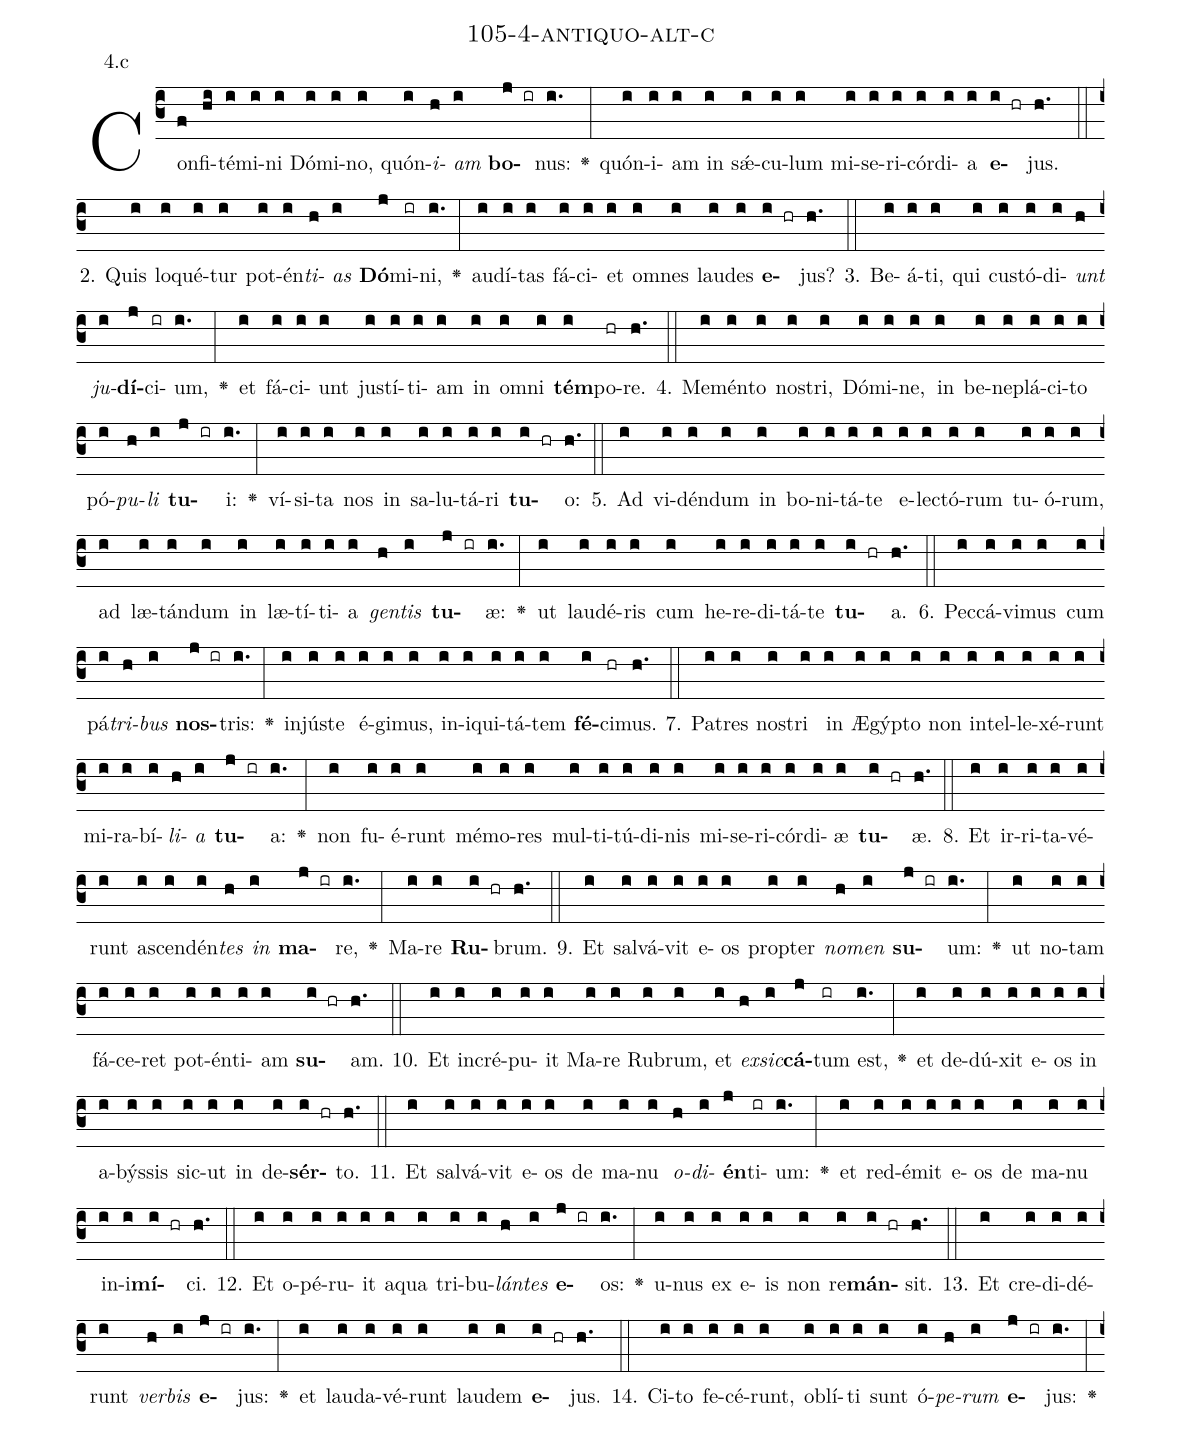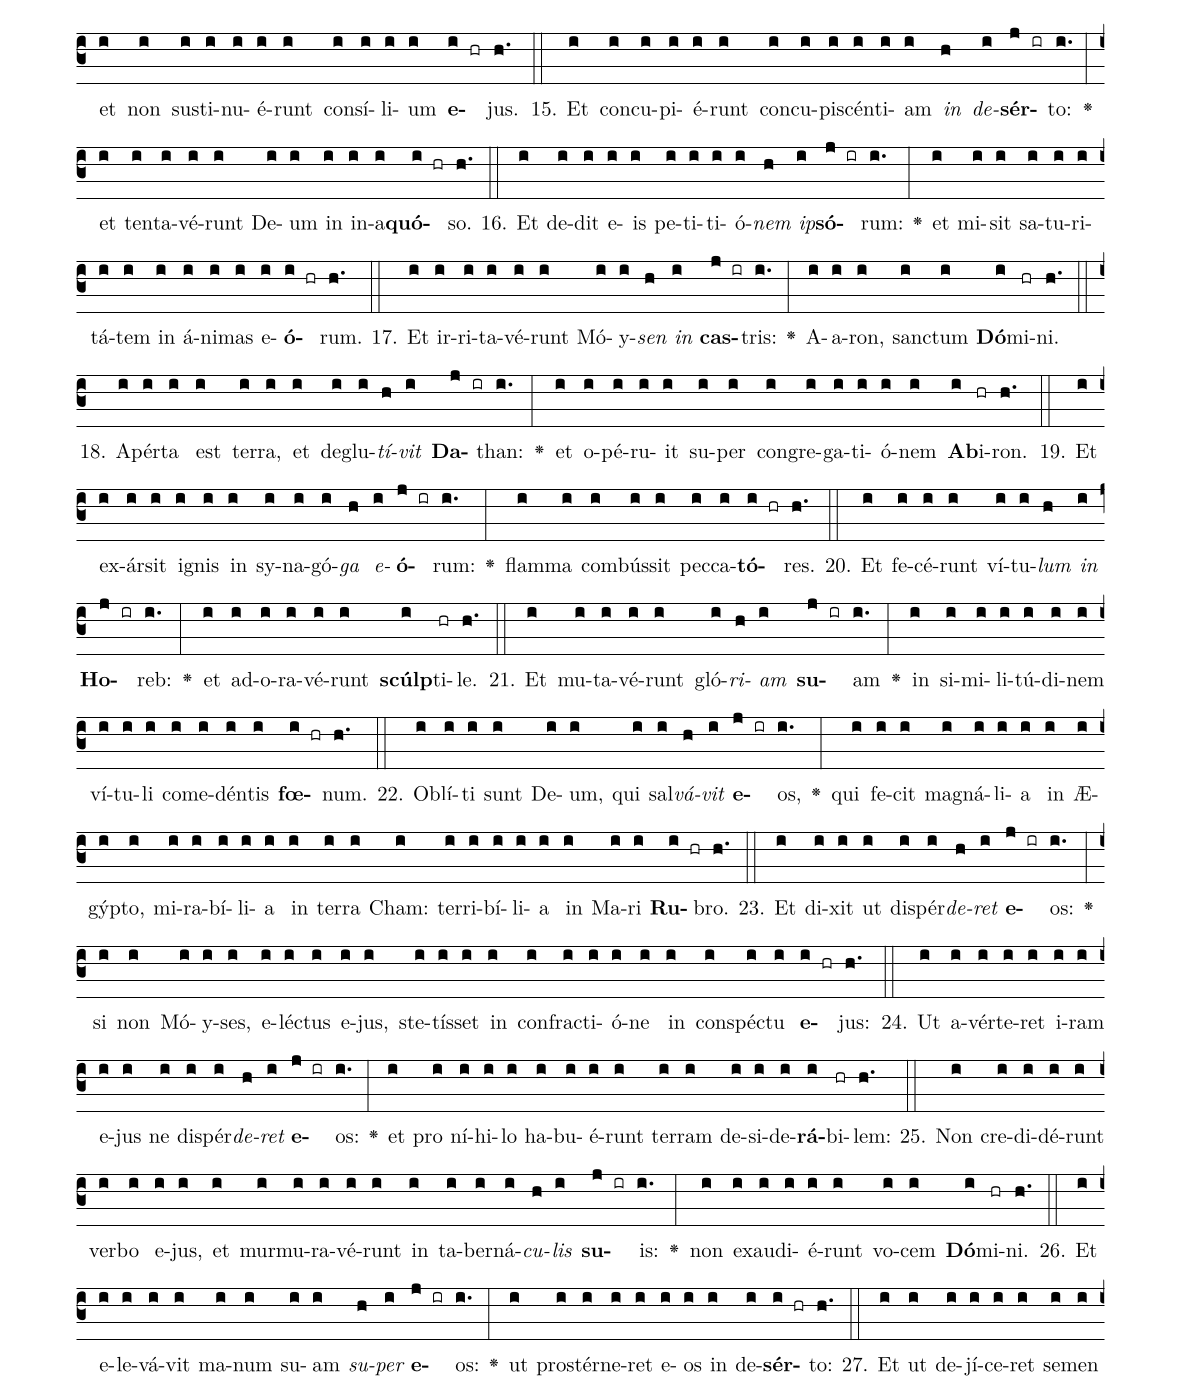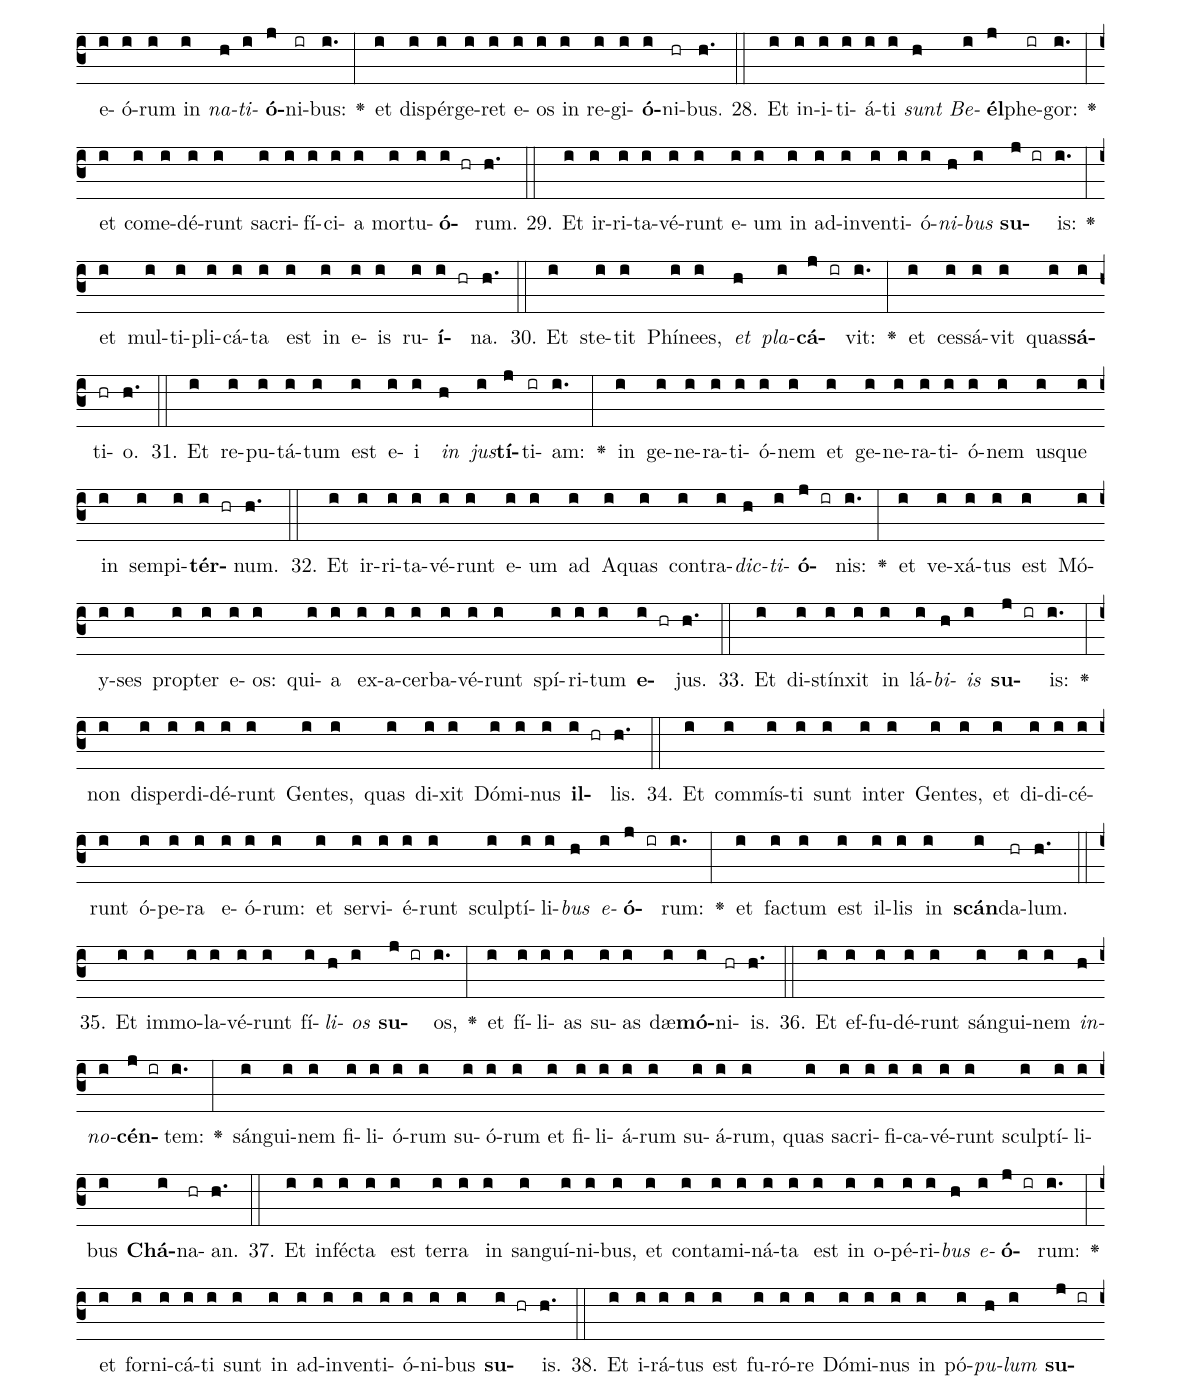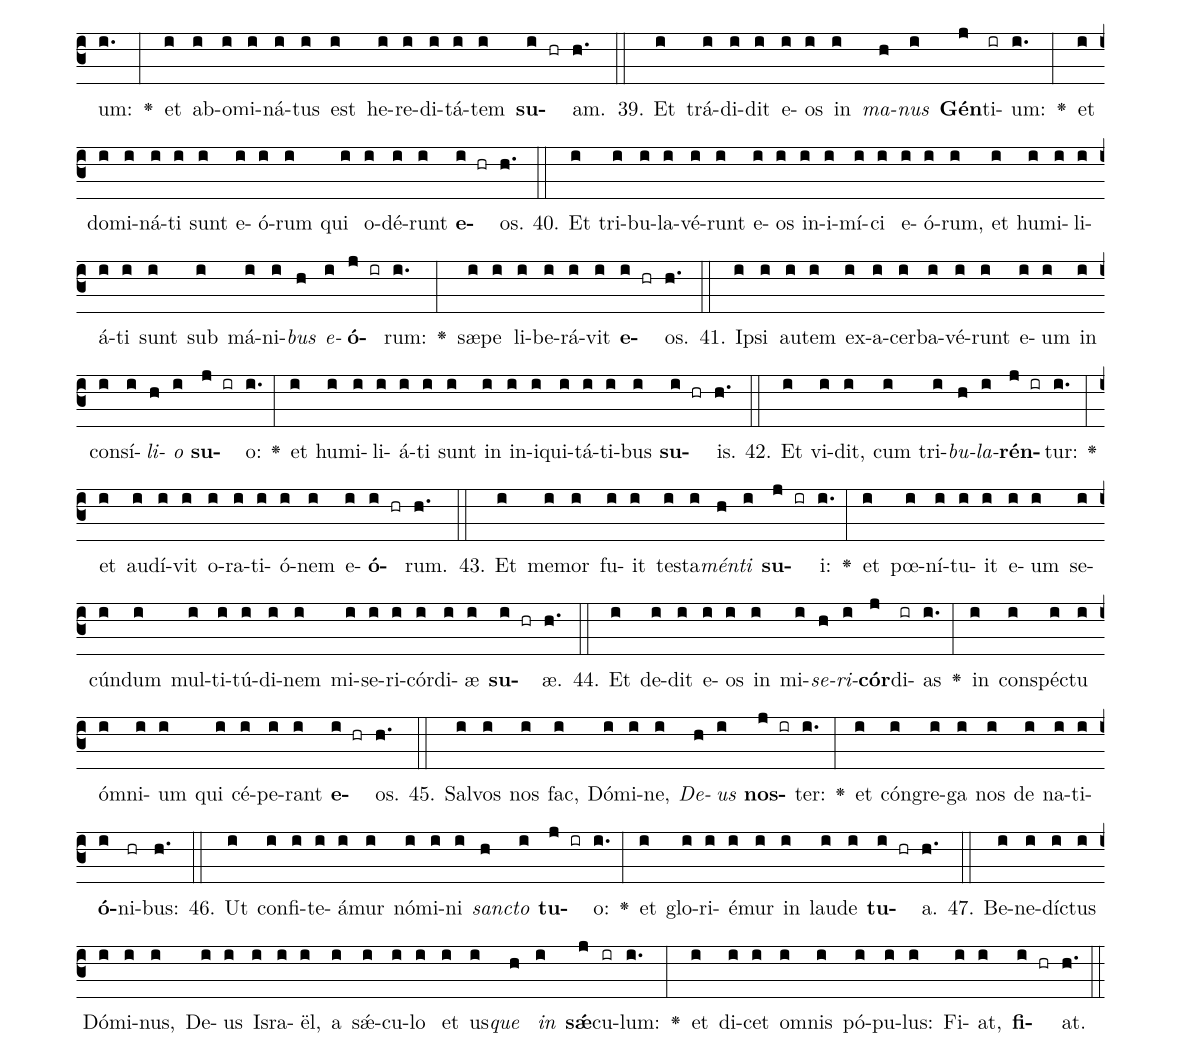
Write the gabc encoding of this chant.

name: 105-4-antiquo-alt-c;
annotation: 4.c;
%%
(c3)Con(f)fi(hi)té(i)mi(i)ni(i) Dó(i)mi(i)no,(i) quón(i)<i>i</i>(h)<i>am</i>(i) <b>bo</b>(j ir)nus:(i.) <v>\greheightstar</v>(:) quón(i)i(i)am(i) in(i) sǽ(i)cu(i)lum(i) mi(i)se(i)ri(i)cór(i)di(i)a(i) <b>e</b>(i hr)jus.(h.) (::)
2. Quis(i) lo(i)qué(i)tur(i) pot(i)én(i)<i>ti</i>(h)<i>as</i>(i) <b>Dó</b>(j)mi(ir)ni,(i.) <v>\greheightstar</v>(:) au(i)dí(i)tas(i) fá(i)ci(i)et(i) om(i)nes(i) lau(i)des(i) <b>e</b>(i hr)jus?(h.) (::)
3. Be(i)á(i)ti,(i) qui(i) cus(i)tó(i)di(i)<i>unt</i>(h) <i>ju</i>(i)<b>dí</b>(j)ci(ir)um,(i.) <v>\greheightstar</v>(:) et(i) fá(i)ci(i)unt(i) jus(i)tí(i)ti(i)am(i) in(i) om(i)ni(i) <b>tém</b>(i)po(hr)re.(h.) (::)
4. Me(i)mén(i)to(i) nos(i)tri,(i) Dó(i)mi(i)ne,(i) in(i) be(i)ne(i)plá(i)ci(i)to(i) pó(i)<i>pu</i>(h)<i>li</i>(i) <b>tu</b>(j ir)i:(i.) <v>\greheightstar</v>(:) ví(i)si(i)ta(i) nos(i) in(i) sa(i)lu(i)tá(i)ri(i) <b>tu</b>(i hr)o:(h.) (::)
5. Ad(i) vi(i)dén(i)dum(i) in(i) bo(i)ni(i)tá(i)te(i) e(i)lec(i)tó(i)rum(i) tu(i)ó(i)rum,(i) ad(i) læ(i)tán(i)dum(i) in(i) læ(i)tí(i)ti(i)a(i) <i>gen</i>(h)<i>tis</i>(i) <b>tu</b>(j ir)æ:(i.) <v>\greheightstar</v>(:) ut(i) lau(i)dé(i)ris(i) cum(i) he(i)re(i)di(i)tá(i)te(i) <b>tu</b>(i hr)a.(h.) (::)
6. Pec(i)cá(i)vi(i)mus(i) cum(i) pá(i)<i>tri</i>(h)<i>bus</i>(i) <b>nos</b>(j ir)tris:(i.) <v>\greheightstar</v>(:) in(i)jús(i)te(i) é(i)gi(i)mus,(i) in(i)i(i)qui(i)tá(i)tem(i) <b>fé</b>(i)ci(hr)mus.(h.) (::)
7. Pa(i)tres(i) nos(i)tri(i) in(i) Æ(i)gýp(i)to(i) non(i) in(i)tel(i)le(i)xé(i)runt(i) mi(i)ra(i)bí(i)<i>li</i>(h)<i>a</i>(i) <b>tu</b>(j ir)a:(i.) <v>\greheightstar</v>(:) non(i) fu(i)é(i)runt(i) mé(i)mo(i)res(i) mul(i)ti(i)tú(i)di(i)nis(i) mi(i)se(i)ri(i)cór(i)di(i)æ(i) <b>tu</b>(i hr)æ.(h.) (::)
8. Et(i) ir(i)ri(i)ta(i)vé(i)runt(i) a(i)scen(i)dén(i)<i>tes</i>(h) <i>in</i>(i) <b>ma</b>(j ir)re,(i.) <v>\greheightstar</v>(:) Ma(i)re(i) <b>Ru</b>(i hr)brum.(h.) (::)
9. Et(i) sal(i)vá(i)vit(i) e(i)os(i) prop(i)ter(i) <i>no</i>(h)<i>men</i>(i) <b>su</b>(j ir)um:(i.) <v>\greheightstar</v>(:) ut(i) no(i)tam(i) fá(i)ce(i)ret(i) pot(i)én(i)ti(i)am(i) <b>su</b>(i hr)am.(h.) (::)
10. Et(i) in(i)cré(i)pu(i)it(i) Ma(i)re(i) Ru(i)brum,(i) et(i) <i>ex</i>(h)<i>sic</i>(i)<b>cá</b>(j)tum(ir) est,(i.) <v>\greheightstar</v>(:) et(i) de(i)dú(i)xit(i) e(i)os(i) in(i) a(i)býs(i)sis(i) sic(i)ut(i) in(i) de(i)<b>sér</b>(i hr)to.(h.) (::)
11. Et(i) sal(i)vá(i)vit(i) e(i)os(i) de(i) ma(i)nu(i) <i>o</i>(h)<i>di</i>(i)<b>én</b>(j)ti(ir)um:(i.) <v>\greheightstar</v>(:) et(i) red(i)é(i)mit(i) e(i)os(i) de(i) ma(i)nu(i) in(i)i(i)<b>mí</b>(i hr)ci.(h.) (::)
12. Et(i) o(i)pé(i)ru(i)it(i) a(i)qua(i) tri(i)bu(i)<i>lán</i>(h)<i>tes</i>(i) <b>e</b>(j ir)os:(i.) <v>\greheightstar</v>(:) u(i)nus(i) ex(i) e(i)is(i) non(i) re(i)<b>mán</b>(i hr)sit.(h.) (::)
13. Et(i) cre(i)di(i)dé(i)runt(i) <i>ver</i>(h)<i>bis</i>(i) <b>e</b>(j ir)jus:(i.) <v>\greheightstar</v>(:) et(i) lau(i)da(i)vé(i)runt(i) lau(i)dem(i) <b>e</b>(i hr)jus.(h.) (::)
14. Ci(i)to(i) fe(i)cé(i)runt,(i) ob(i)lí(i)ti(i) sunt(i) ó(i)<i>pe</i>(h)<i>rum</i>(i) <b>e</b>(j ir)jus:(i.) <v>\greheightstar</v>(:) et(i) non(i) sus(i)ti(i)nu(i)é(i)runt(i) con(i)sí(i)li(i)um(i) <b>e</b>(i hr)jus.(h.) (::)
15. Et(i) con(i)cu(i)pi(i)é(i)runt(i) con(i)cu(i)pi(i)scén(i)ti(i)am(i) <i>in</i>(h) <i>de</i>(i)<b>sér</b>(j ir)to:(i.) <v>\greheightstar</v>(:) et(i) ten(i)ta(i)vé(i)runt(i) De(i)um(i) in(i) in(i)a(i)<b>quó</b>(i hr)so.(h.) (::)
16. Et(i) de(i)dit(i) e(i)is(i) pe(i)ti(i)ti(i)ó(i)<i>nem</i>(h) <i>ip</i>(i)<b>só</b>(j ir)rum:(i.) <v>\greheightstar</v>(:) et(i) mi(i)sit(i) sa(i)tu(i)ri(i)tá(i)tem(i) in(i) á(i)ni(i)mas(i) e(i)<b>ó</b>(i hr)rum.(h.) (::)
17. Et(i) ir(i)ri(i)ta(i)vé(i)runt(i) Mó(i)y(i)<i>sen</i>(h) <i>in</i>(i) <b>cas</b>(j ir)tris:(i.) <v>\greheightstar</v>(:) A(i)a(i)ron,(i) sanc(i)tum(i) <b>Dó</b>(i)mi(hr)ni.(h.) (::)
18. A(i)pér(i)ta(i) est(i) ter(i)ra,(i) et(i) de(i)glu(i)<i>tí</i>(h)<i>vit</i>(i) <b>Da</b>(j ir)than:(i.) <v>\greheightstar</v>(:) et(i) o(i)pé(i)ru(i)it(i) su(i)per(i) con(i)gre(i)ga(i)ti(i)ó(i)nem(i) <b>Ab</b>(i)i(hr)ron.(h.) (::)
19. Et(i) ex(i)ár(i)sit(i) i(i)gnis(i) in(i) sy(i)na(i)gó(i)<i>ga</i>(h) <i>e</i>(i)<b>ó</b>(j ir)rum:(i.) <v>\greheightstar</v>(:) flam(i)ma(i) com(i)bús(i)sit(i) pec(i)ca(i)<b>tó</b>(i hr)res.(h.) (::)
20. Et(i) fe(i)cé(i)runt(i) ví(i)tu(i)<i>lum</i>(h) <i>in</i>(i) <b>Ho</b>(j ir)reb:(i.) <v>\greheightstar</v>(:) et(i) ad(i)o(i)ra(i)vé(i)runt(i) <b>scúlp</b>(i)ti(hr)le.(h.) (::)
21. Et(i) mu(i)ta(i)vé(i)runt(i) gló(i)<i>ri</i>(h)<i>am</i>(i) <b>su</b>(j ir)am(i.) <v>\greheightstar</v>(:) in(i) si(i)mi(i)li(i)tú(i)di(i)nem(i) ví(i)tu(i)li(i) com(i)e(i)dén(i)tis(i) <b>fœ</b>(i hr)num.(h.) (::)
22. Ob(i)lí(i)ti(i) sunt(i) De(i)um,(i) qui(i) sal(i)<i>vá</i>(h)<i>vit</i>(i) <b>e</b>(j ir)os,(i.) <v>\greheightstar</v>(:) qui(i) fe(i)cit(i) ma(i)gná(i)li(i)a(i) in(i) Æ(i)gýp(i)to,(i) mi(i)ra(i)bí(i)li(i)a(i) in(i) ter(i)ra(i) Cham:(i) ter(i)ri(i)bí(i)li(i)a(i) in(i) Ma(i)ri(i) <b>Ru</b>(i hr)bro.(h.) (::)
23. Et(i) di(i)xit(i) ut(i) dis(i)pér(i)<i>de</i>(h)<i>ret</i>(i) <b>e</b>(j ir)os:(i.) <v>\greheightstar</v>(:) si(i) non(i) Mó(i)y(i)ses,(i) e(i)léc(i)tus(i) e(i)jus,(i) ste(i)tís(i)set(i) in(i) con(i)frac(i)ti(i)ó(i)ne(i) in(i) con(i)spéc(i)tu(i) <b>e</b>(i hr)jus:(h.) (::)
24. Ut(i) a(i)vér(i)te(i)ret(i) i(i)ram(i) e(i)jus(i) ne(i) dis(i)pér(i)<i>de</i>(h)<i>ret</i>(i) <b>e</b>(j ir)os:(i.) <v>\greheightstar</v>(:) et(i) pro(i) ní(i)hi(i)lo(i) ha(i)bu(i)é(i)runt(i) ter(i)ram(i) de(i)si(i)de(i)<b>rá</b>(i)bi(hr)lem:(h.) (::)
25. Non(i) cre(i)di(i)dé(i)runt(i) ver(i)bo(i) e(i)jus,(i) et(i) mur(i)mu(i)ra(i)vé(i)runt(i) in(i) ta(i)ber(i)ná(i)<i>cu</i>(h)<i>lis</i>(i) <b>su</b>(j ir)is:(i.) <v>\greheightstar</v>(:) non(i) ex(i)au(i)di(i)é(i)runt(i) vo(i)cem(i) <b>Dó</b>(i)mi(hr)ni.(h.) (::)
26. Et(i) e(i)le(i)vá(i)vit(i) ma(i)num(i) su(i)am(i) <i>su</i>(h)<i>per</i>(i) <b>e</b>(j ir)os:(i.) <v>\greheightstar</v>(:) ut(i) pro(i)stér(i)ne(i)ret(i) e(i)os(i) in(i) de(i)<b>sér</b>(i hr)to:(h.) (::)
27. Et(i) ut(i) de(i)jí(i)ce(i)ret(i) se(i)men(i) e(i)ó(i)rum(i) in(i) <i>na</i>(h)<i>ti</i>(i)<b>ó</b>(j)ni(ir)bus:(i.) <v>\greheightstar</v>(:) et(i) di(i)spér(i)ge(i)ret(i) e(i)os(i) in(i) re(i)gi(i)<b>ó</b>(i)ni(hr)bus.(h.) (::)
28. Et(i) in(i)i(i)ti(i)á(i)ti(i) <i>sunt</i>(h) <i>Be</i>(i)<b>él</b>(j)phe(ir)gor:(i.) <v>\greheightstar</v>(:) et(i) com(i)e(i)dé(i)runt(i) sa(i)cri(i)fí(i)ci(i)a(i) mor(i)tu(i)<b>ó</b>(i hr)rum.(h.) (::)
29. Et(i) ir(i)ri(i)ta(i)vé(i)runt(i) e(i)um(i) in(i) ad(i)in(i)ven(i)ti(i)ó(i)<i>ni</i>(h)<i>bus</i>(i) <b>su</b>(j ir)is:(i.) <v>\greheightstar</v>(:) et(i) mul(i)ti(i)pli(i)cá(i)ta(i) est(i) in(i) e(i)is(i) ru(i)<b>í</b>(i hr)na.(h.) (::)
30. Et(i) ste(i)tit(i) Phí(i)nees,(i) <i>et</i>(h) <i>pla</i>(i)<b>cá</b>(j ir)vit:(i.) <v>\greheightstar</v>(:) et(i) ces(i)sá(i)vit(i) quas(i)<b>sá</b>(i)ti(hr)o.(h.) (::)
31. Et(i) re(i)pu(i)tá(i)tum(i) est(i) e(i)i(i) <i>in</i>(h) <i>jus</i>(i)<b>tí</b>(j)ti(ir)am:(i.) <v>\greheightstar</v>(:) in(i) ge(i)ne(i)ra(i)ti(i)ó(i)nem(i) et(i) ge(i)ne(i)ra(i)ti(i)ó(i)nem(i) us(i)que(i) in(i) sem(i)pi(i)<b>tér</b>(i hr)num.(h.) (::)
32. Et(i) ir(i)ri(i)ta(i)vé(i)runt(i) e(i)um(i) ad(i) A(i)quas(i) con(i)tra(i)<i>dic</i>(h)<i>ti</i>(i)<b>ó</b>(j ir)nis:(i.) <v>\greheightstar</v>(:) et(i) ve(i)xá(i)tus(i) est(i) Mó(i)y(i)ses(i) prop(i)ter(i) e(i)os:(i) qui(i)a(i) ex(i)a(i)cer(i)ba(i)vé(i)runt(i) spí(i)ri(i)tum(i) <b>e</b>(i hr)jus.(h.) (::)
33. Et(i) di(i)stín(i)xit(i) in(i) lá(i)<i>bi</i>(h)<i>is</i>(i) <b>su</b>(j ir)is:(i.) <v>\greheightstar</v>(:) non(i) dis(i)per(i)di(i)dé(i)runt(i) Gen(i)tes,(i) quas(i) di(i)xit(i) Dó(i)mi(i)nus(i) <b>il</b>(i hr)lis.(h.) (::)
34. Et(i) com(i)mís(i)ti(i) sunt(i) in(i)ter(i) Gen(i)tes,(i) et(i) di(i)di(i)cé(i)runt(i) ó(i)pe(i)ra(i) e(i)ó(i)rum:(i) et(i) ser(i)vi(i)é(i)runt(i) sculp(i)tí(i)li(i)<i>bus</i>(h) <i>e</i>(i)<b>ó</b>(j ir)rum:(i.) <v>\greheightstar</v>(:) et(i) fac(i)tum(i) est(i) il(i)lis(i) in(i) <b>scán</b>(i)da(hr)lum.(h.) (::)
35. Et(i) im(i)mo(i)la(i)vé(i)runt(i) fí(i)<i>li</i>(h)<i>os</i>(i) <b>su</b>(j ir)os,(i.) <v>\greheightstar</v>(:) et(i) fí(i)li(i)as(i) su(i)as(i) dæ(i)<b>mó</b>(i)ni(hr)is.(h.) (::)
36. Et(i) ef(i)fu(i)dé(i)runt(i) sán(i)gui(i)nem(i) <i>in</i>(h)<i>no</i>(i)<b>cén</b>(j ir)tem:(i.) <v>\greheightstar</v>(:) sán(i)gui(i)nem(i) fi(i)li(i)ó(i)rum(i) su(i)ó(i)rum(i) et(i) fi(i)li(i)á(i)rum(i) su(i)á(i)rum,(i) quas(i) sa(i)cri(i)fi(i)ca(i)vé(i)runt(i) sculp(i)tí(i)li(i)bus(i) <b>Chá</b>(i)na(hr)an.(h.) (::)
37. Et(i) in(i)féc(i)ta(i) est(i) ter(i)ra(i) in(i) san(i)guí(i)ni(i)bus,(i) et(i) con(i)ta(i)mi(i)ná(i)ta(i) est(i) in(i) o(i)pé(i)ri(i)<i>bus</i>(h) <i>e</i>(i)<b>ó</b>(j ir)rum:(i.) <v>\greheightstar</v>(:) et(i) for(i)ni(i)cá(i)ti(i) sunt(i) in(i) ad(i)in(i)ven(i)ti(i)ó(i)ni(i)bus(i) <b>su</b>(i hr)is.(h.) (::)
38. Et(i) i(i)rá(i)tus(i) est(i) fu(i)ró(i)re(i) Dó(i)mi(i)nus(i) in(i) pó(i)<i>pu</i>(h)<i>lum</i>(i) <b>su</b>(j ir)um:(i.) <v>\greheightstar</v>(:) et(i) ab(i)o(i)mi(i)ná(i)tus(i) est(i) he(i)re(i)di(i)tá(i)tem(i) <b>su</b>(i hr)am.(h.) (::)
39. Et(i) trá(i)di(i)dit(i) e(i)os(i) in(i) <i>ma</i>(h)<i>nus</i>(i) <b>Gén</b>(j)ti(ir)um:(i.) <v>\greheightstar</v>(:) et(i) do(i)mi(i)ná(i)ti(i) sunt(i) e(i)ó(i)rum(i) qui(i) o(i)dé(i)runt(i) <b>e</b>(i hr)os.(h.) (::)
40. Et(i) tri(i)bu(i)la(i)vé(i)runt(i) e(i)os(i) in(i)i(i)mí(i)ci(i) e(i)ó(i)rum,(i) et(i) hu(i)mi(i)li(i)á(i)ti(i) sunt(i) sub(i) má(i)ni(i)<i>bus</i>(h) <i>e</i>(i)<b>ó</b>(j ir)rum:(i.) <v>\greheightstar</v>(:) sæ(i)pe(i) li(i)be(i)rá(i)vit(i) <b>e</b>(i hr)os.(h.) (::)
41. Ip(i)si(i) au(i)tem(i) ex(i)a(i)cer(i)ba(i)vé(i)runt(i) e(i)um(i) in(i) con(i)sí(i)<i>li</i>(h)<i>o</i>(i) <b>su</b>(j ir)o:(i.) <v>\greheightstar</v>(:) et(i) hu(i)mi(i)li(i)á(i)ti(i) sunt(i) in(i) in(i)i(i)qui(i)tá(i)ti(i)bus(i) <b>su</b>(i hr)is.(h.) (::)
42. Et(i) vi(i)dit,(i) cum(i) tri(i)<i>bu</i>(h)<i>la</i>(i)<b>rén</b>(j ir)tur:(i.) <v>\greheightstar</v>(:) et(i) au(i)dí(i)vit(i) o(i)ra(i)ti(i)ó(i)nem(i) e(i)<b>ó</b>(i hr)rum.(h.) (::)
43. Et(i) me(i)mor(i) fu(i)it(i) tes(i)ta(i)<i>mén</i>(h)<i>ti</i>(i) <b>su</b>(j ir)i:(i.) <v>\greheightstar</v>(:) et(i) pœ(i)ní(i)tu(i)it(i) e(i)um(i) se(i)cún(i)dum(i) mul(i)ti(i)tú(i)di(i)nem(i) mi(i)se(i)ri(i)cór(i)di(i)æ(i) <b>su</b>(i hr)æ.(h.) (::)
44. Et(i) de(i)dit(i) e(i)os(i) in(i) mi(i)<i>se</i>(h)<i>ri</i>(i)<b>cór</b>(j)di(ir)as(i.) <v>\greheightstar</v>(:) in(i) con(i)spéc(i)tu(i) óm(i)ni(i)um(i) qui(i) cé(i)pe(i)rant(i) <b>e</b>(i hr)os.(h.) (::)
45. Sal(i)vos(i) nos(i) fac,(i) Dó(i)mi(i)ne,(i) <i>De</i>(h)<i>us</i>(i) <b>nos</b>(j ir)ter:(i.) <v>\greheightstar</v>(:) et(i) cón(i)gre(i)ga(i) nos(i) de(i) na(i)ti(i)<b>ó</b>(i)ni(hr)bus:(h.) (::)
46. Ut(i) con(i)fi(i)te(i)á(i)mur(i) nó(i)mi(i)ni(i) <i>sanc</i>(h)<i>to</i>(i) <b>tu</b>(j ir)o:(i.) <v>\greheightstar</v>(:) et(i) glo(i)ri(i)é(i)mur(i) in(i) lau(i)de(i) <b>tu</b>(i hr)a.(h.) (::)
47. Be(i)ne(i)díc(i)tus(i) Dó(i)mi(i)nus,(i) De(i)us(i) Is(i)ra(i)ël,(i) a(i) sǽ(i)cu(i)lo(i) et(i) us(i)<i>que</i>(h) <i>in</i>(i) <b>sǽ</b>(j)cu(ir)lum:(i.) <v>\greheightstar</v>(:) et(i) di(i)cet(i) om(i)nis(i) pó(i)pu(i)lus:(i) Fi(i)at,(i) <b>fi</b>(i hr)at.(h.) (::)
